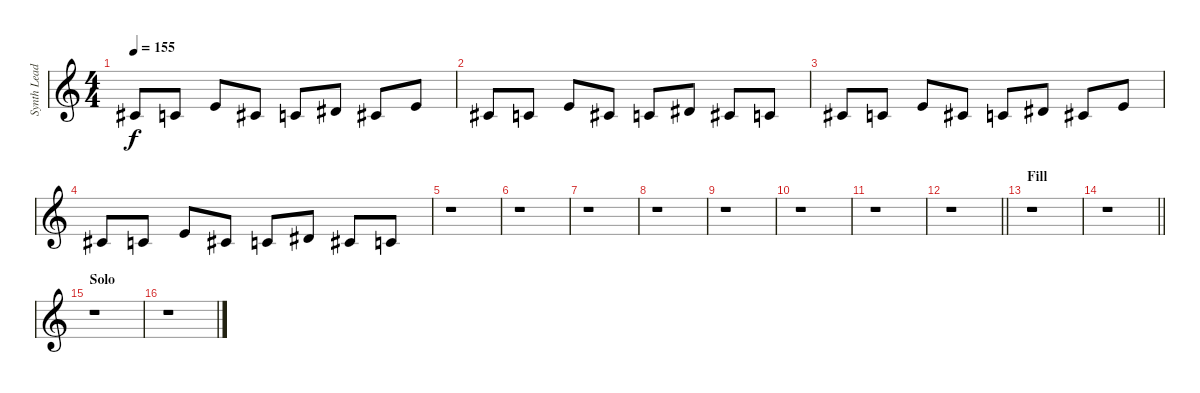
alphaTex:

\track ("Synth Lead" "Synth Lead") {instrument fx4atmosphere}
\staff {score}
\tuning (D4 A3 F3 C3 G2 C2) {hide}
\ts (4 4)
\tempo 155
\clef g2
\ks c
8.3.8{dy f} 7.3.8 7.2.8 8.3.8 7.3.8 6.2.8 8.3.8 7.2.8 |
8.3.8 7.3.8 7.2.8 8.3.8 7.3.8 6.2.8 8.3.8 7.3.8 |
8.3.8 7.3.8 7.2.8 8.3.8 7.3.8 6.2.8 8.3.8 7.2.8 |
8.3.8 7.3.8 7.2.8 8.3.8 7.3.8 6.2.8 8.3.8 7.3.8 |
r.1 |
r.1 |
r.1 |
r.1 |
r.1 |
r.1 |
r.1 |
\barLineRight lightlight
r.1 |
\section ("" "Fill")
r.1 |
\barLineRight lightlight
r.1 |
\section ("" "Solo")
r.1 |
r.1
